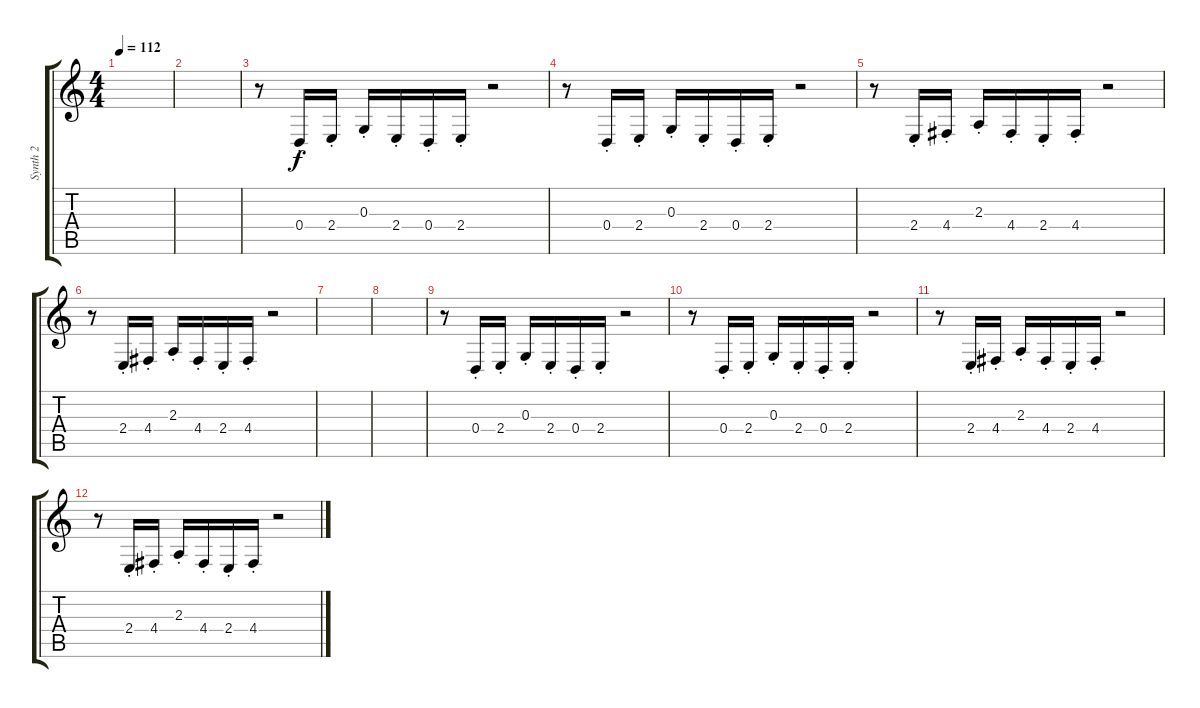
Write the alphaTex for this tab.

\track ("Synth 2" "Synth 2") {instrument lead2sawtooth}
\staff {score tabs}
\tuning (E4 B3 G3 D3 A2 E2) {hide}
\ts (4 4)
\tempo 112
\clef g2
\ks c
|
|
r.8 0.4{st}.16 2.4{st}.16 0.3{st}.16 2.4{st}.16 0.4{st}.16 2.4{st}.16 r.2 |
r.8 0.4{st}.16 2.4{st}.16 0.3{st}.16 2.4{st}.16 0.4{st}.16 2.4{st}.16 r.2 |
r.8 2.4{st}.16 4.4{st}.16 2.3{st}.16 4.4{st}.16 2.4{st}.16 4.4{st}.16 r.2 |
r.8 2.4{st}.16 4.4{st}.16 2.3{st}.16 4.4{st}.16 2.4{st}.16 4.4{st}.16 r.2 |
|
|
r.8 0.4{st}.16 2.4{st}.16 0.3{st}.16 2.4{st}.16 0.4{st}.16 2.4{st}.16 r.2 |
r.8 0.4{st}.16 2.4{st}.16 0.3{st}.16 2.4{st}.16 0.4{st}.16 2.4{st}.16 r.2 |
r.8 2.4{st}.16 4.4{st}.16 2.3{st}.16 4.4{st}.16 2.4{st}.16 4.4{st}.16 r.2 |
r.8 2.4{st}.16 4.4{st}.16 2.3{st}.16 4.4{st}.16 2.4{st}.16 4.4{st}.16 r.2
